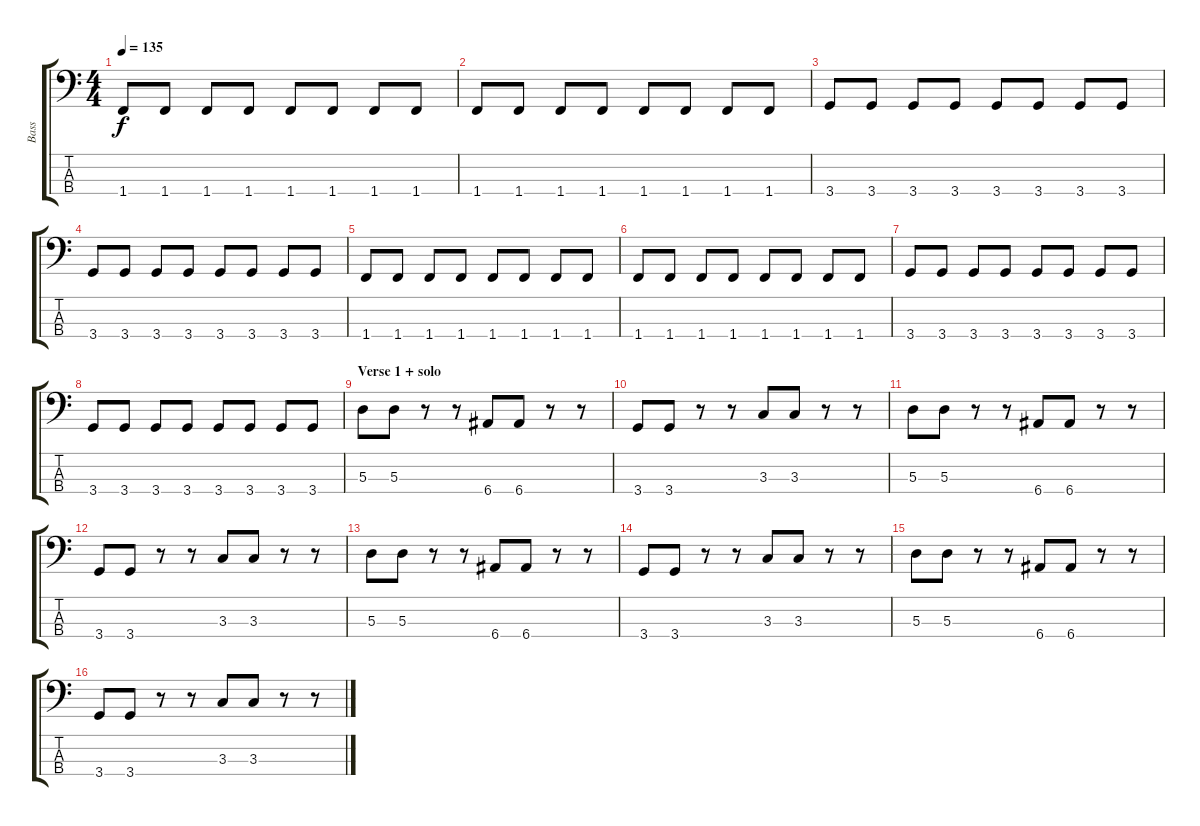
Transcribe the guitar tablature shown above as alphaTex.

\track ("Bass" "Bass") {instrument electricbasspick}
\staff {score tabs}
\tuning (G2 D2 A1 E1) {hide}
\ts (4 4)
\tempo 135
\clef f4
\ks c
1.4.8{dy f} 1.4.8 1.4.8 1.4.8 1.4.8 1.4.8 1.4.8 1.4.8 |
1.4.8 1.4.8 1.4.8 1.4.8 1.4.8 1.4.8 1.4.8 1.4.8 |
3.4.8 3.4.8 3.4.8 3.4.8 3.4.8 3.4.8 3.4.8 3.4.8 |
3.4.8 3.4.8 3.4.8 3.4.8 3.4.8 3.4.8 3.4.8 3.4.8 |
1.4.8 1.4.8 1.4.8 1.4.8 1.4.8 1.4.8 1.4.8 1.4.8 |
1.4.8 1.4.8 1.4.8 1.4.8 1.4.8 1.4.8 1.4.8 1.4.8 |
3.4.8 3.4.8 3.4.8 3.4.8 3.4.8 3.4.8 3.4.8 3.4.8 |
3.4.8 3.4.8 3.4.8 3.4.8 3.4.8 3.4.8 3.4.8 3.4.8 |
\section ("" "Verse 1 + solo")
5.3.8 5.3.8 r.8 r.8 6.4.8 6.4.8 r.8 r.8 |
3.4.8 3.4.8 r.8 r.8 3.3.8 3.3.8 r.8 r.8 |
5.3.8 5.3.8 r.8 r.8 6.4.8 6.4.8 r.8 r.8 |
3.4.8 3.4.8 r.8 r.8 3.3.8 3.3.8 r.8 r.8 |
5.3.8 5.3.8 r.8 r.8 6.4.8 6.4.8 r.8 r.8 |
3.4.8 3.4.8 r.8 r.8 3.3.8 3.3.8 r.8 r.8 |
5.3.8 5.3.8 r.8 r.8 6.4.8 6.4.8 r.8 r.8 |
3.4.8 3.4.8 r.8 r.8 3.3.8 3.3.8 r.8 r.8
